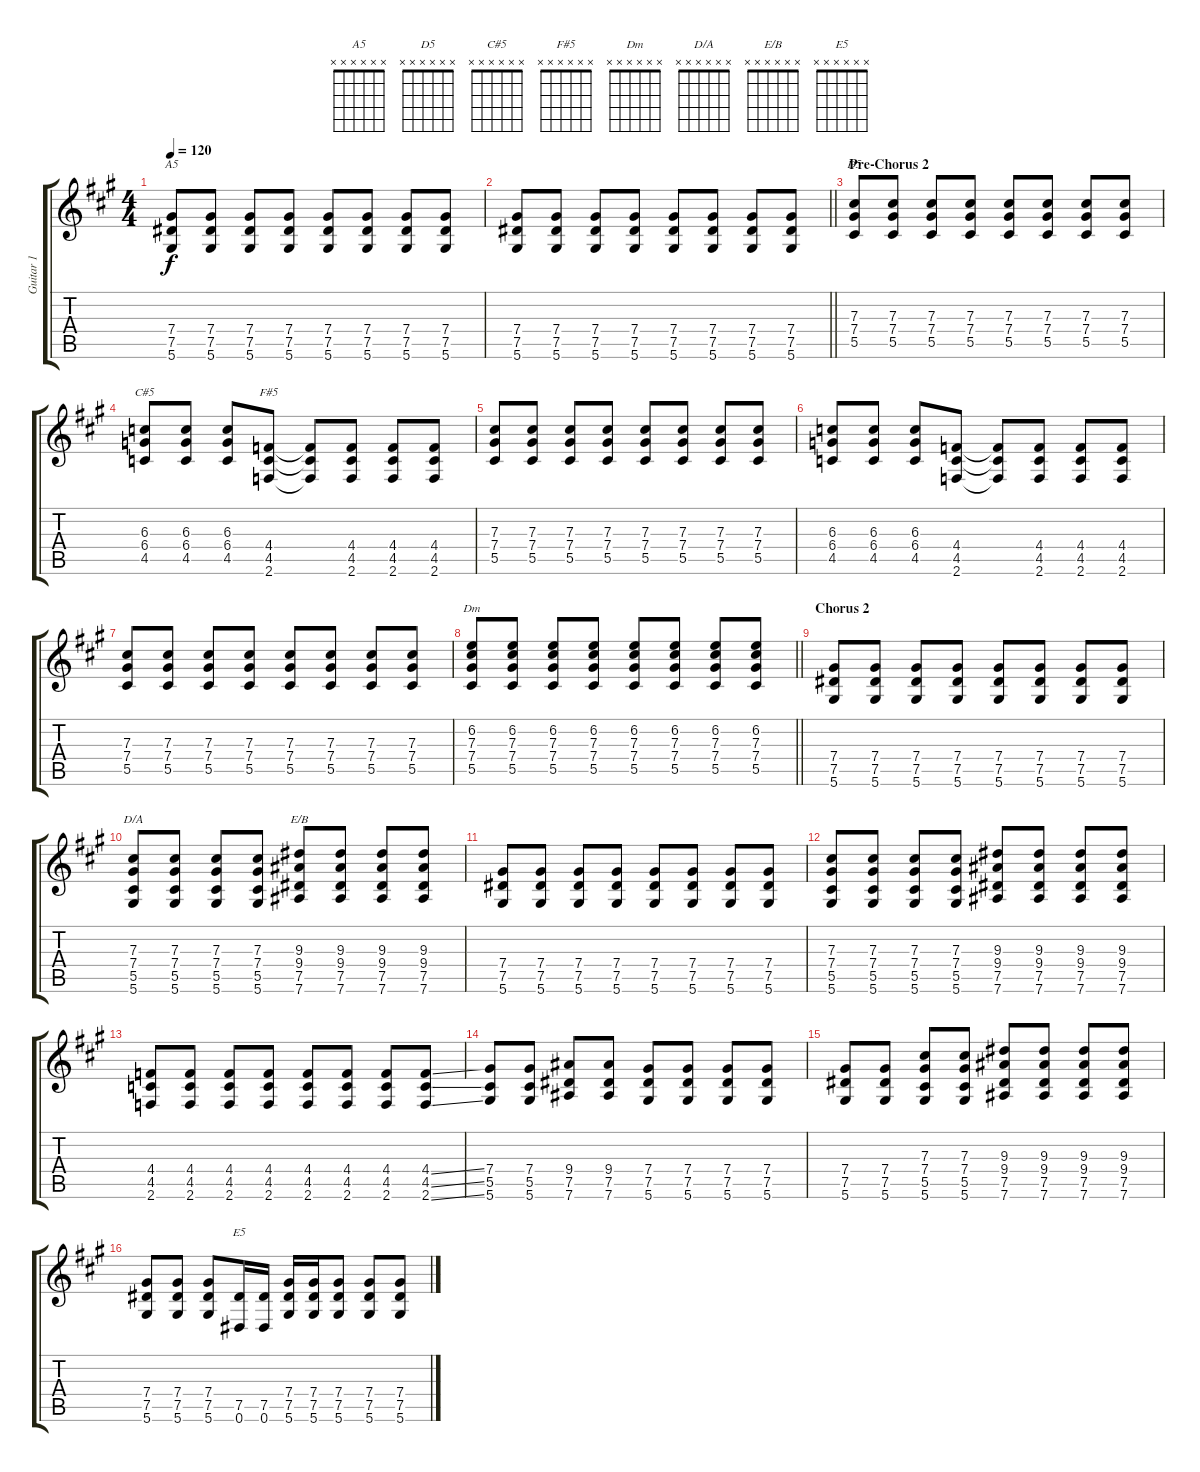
\track ("Guitar 1" "Guitar 1") {instrument distortionguitar}
\staff {score tabs}
\tuning (Eb4 Bb3 Gb3 Db3 Ab2 Eb2) {hide}
\chord ("A5" x x x x x x)
\chord ("D5" x x x x x x)
\chord ("C#5" x x x x x x)
\chord ("F#5" x x x x x x)
\chord ("Dm" x x x x x x)
\chord ("D/A" x x x x x x)
\chord ("E/B" x x x x x x)
\chord ("E5" x x x x x x)
\ts (4 4)
\tempo 120
\clef g2
\ks a
(7.4 7.5 5.6).8{ch "A5" dy f} (7.4 7.5 5.6).8 (7.4 7.5 5.6).8 (7.4 7.5 5.6).8 (7.4 7.5 5.6).8 (7.4 7.5 5.6).8 (7.4 7.5 5.6).8 (7.4 7.5 5.6).8 |
\barLineRight lightlight
(7.4 7.5 5.6).8 (7.4 7.5 5.6).8 (7.4 7.5 5.6).8 (7.4 7.5 5.6).8 (7.4 7.5 5.6).8 (7.4 7.5 5.6).8 (7.4 7.5 5.6).8 (7.4 7.5 5.6).8 |
\section ("" "Pre-Chorus 2")
(7.3 7.4 5.5).8{ch "D5"} (7.3 7.4 5.5).8 (7.3 7.4 5.5).8 (7.3 7.4 5.5).8 (7.3 7.4 5.5).8 (7.3 7.4 5.5).8 (7.3 7.4 5.5).8 (7.3 7.4 5.5).8 |
(6.3 6.4 4.5).8{ch "C#5"} (6.3 6.4 4.5).8 (6.3 6.4 4.5).8 (4.4 4.5 2.6).8{ch "F#5"} (4.4{t} 4.5{t} 2.6{t}).8 (4.4 4.5 2.6).8 (4.4 4.5 2.6).8 (4.4 4.5 2.6).8 |
(7.3 7.4 5.5).8 (7.3 7.4 5.5).8 (7.3 7.4 5.5).8 (7.3 7.4 5.5).8 (7.3 7.4 5.5).8 (7.3 7.4 5.5).8 (7.3 7.4 5.5).8 (7.3 7.4 5.5).8 |
(6.3 6.4 4.5).8 (6.3 6.4 4.5).8 (6.3 6.4 4.5).8 (4.4 4.5 2.6).8 (4.4{t} 4.5{t} 2.6{t}).8 (4.4 4.5 2.6).8 (4.4 4.5 2.6).8 (4.4 4.5 2.6).8 |
(7.3 7.4 5.5).8 (7.3 7.4 5.5).8 (7.3 7.4 5.5).8 (7.3 7.4 5.5).8 (7.3 7.4 5.5).8 (7.3 7.4 5.5).8 (7.3 7.4 5.5).8 (7.3 7.4 5.5).8 |
\barLineRight lightlight
(6.2 7.3 7.4 5.5).8{ch "Dm"} (6.2 7.3 7.4 5.5).8 (6.2 7.3 7.4 5.5).8 (6.2 7.3 7.4 5.5).8 (6.2 7.3 7.4 5.5).8 (6.2 7.3 7.4 5.5).8 (6.2 7.3 7.4 5.5).8 (6.2 7.3 7.4 5.5).8 |
\section ("" "Chorus 2")
(7.4 7.5 5.6).8 (7.4 7.5 5.6).8 (7.4 7.5 5.6).8 (7.4 7.5 5.6).8 (7.4 7.5 5.6).8 (7.4 7.5 5.6).8 (7.4 7.5 5.6).8 (7.4 7.5 5.6).8 |
(7.3 7.4 5.5 5.6).8{ch "D/A"} (7.3 7.4 5.5 5.6).8 (7.3 7.4 5.5 5.6).8 (7.3 7.4 5.5 5.6).8 (9.3 9.4 7.5 7.6).8{ch "E/B"} (9.3 9.4 7.5 7.6).8 (9.3 9.4 7.5 7.6).8 (9.3 9.4 7.5 7.6).8 |
(7.4 7.5 5.6).8 (7.4 7.5 5.6).8 (7.4 7.5 5.6).8 (7.4 7.5 5.6).8 (7.4 7.5 5.6).8 (7.4 7.5 5.6).8 (7.4 7.5 5.6).8 (7.4 7.5 5.6).8 |
(7.3 7.4 5.5 5.6).8 (7.3 7.4 5.5 5.6).8 (7.3 7.4 5.5 5.6).8 (7.3 7.4 5.5 5.6).8 (9.3 9.4 7.5 7.6).8 (9.3 9.4 7.5 7.6).8 (9.3 9.4 7.5 7.6).8 (9.3 9.4 7.5 7.6).8 |
(4.4 4.5 2.6).8 (4.4 4.5 2.6).8 (4.4 4.5 2.6).8 (4.4 4.5 2.6).8 (4.4 4.5 2.6).8 (4.4 4.5 2.6).8 (4.4 4.5 2.6).8 (4.4{ss} 4.5{ss} 2.6{ss}).8 |
(7.4 5.5 5.6).8 (7.4 5.5 5.6).8 (9.4 7.5 7.6).8 (9.4 7.5 7.6).8 (7.4 7.5 5.6).8 (7.4 7.5 5.6).8 (7.4 7.5 5.6).8 (7.4 7.5 5.6).8 |
(7.4 7.5 5.6).8 (7.4 7.5 5.6).8 (7.3 7.4 5.5 5.6).8 (7.3 7.4 5.5 5.6).8 (9.3 9.4 7.5 7.6).8 (9.3 9.4 7.5 7.6).8 (9.3 9.4 7.5 7.6).8 (9.3 9.4 7.5 7.6).8 |
(7.4 7.5 5.6).8 (7.4 7.5 5.6).8 (7.4 7.5 5.6).8 (7.5 0.6).16{ch "E5"} (7.5 0.6).16 (7.4 7.5 5.6).16 (7.4 7.5 5.6).16 (7.4 7.5 5.6).8 (7.4 7.5 5.6).8 (7.4 7.5 5.6).8
